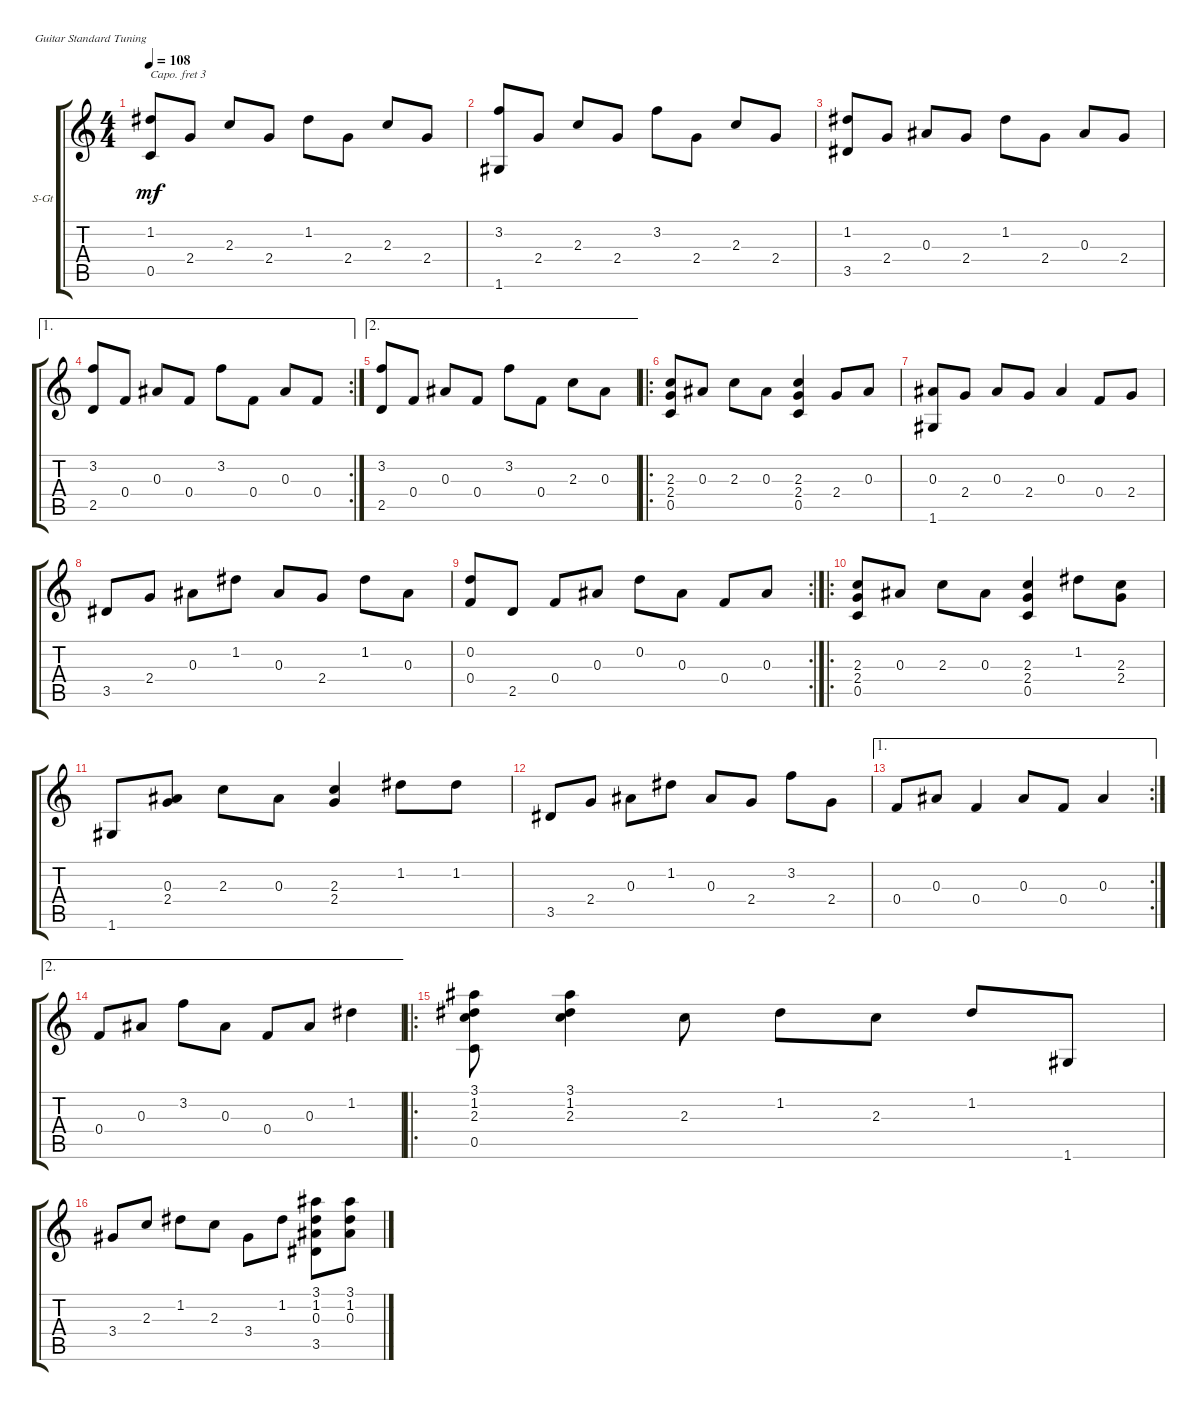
\defaultSystemsLayout 4
\bracketExtendMode groupsimilarinstruments
\firstSystemTrackNameOrientation horizontal
\otherSystemsTrackNameOrientation horizontal
\track ("Steel Guitar" "S-Gt") {instrument acousticguitarsteel}
\staff {score tabs}
\capo 3
\tuning (E4 B3 G3 D3 A2 E2)
\ts (4 4)
\tempo 108
\clef g2
\ks c
(1.2 0.5).8{dy mf instrument acousticguitarsteel} 2.4.8 2.3.8 2.4.8 1.2.8 2.4.8 2.3.8 2.4.8 |
(3.2 1.6).8 2.4.8 2.3.8 2.4.8 3.2.8 2.4.8 2.3.8 2.4.8 |
(1.2 3.5).8 2.4.8 0.3.8 2.4.8 1.2.8 2.4.8 0.3.8 2.4.8 |
\ae 1
\rc 2
(3.2 2.5).8 0.4.8 0.3.8 0.4.8 3.2.8 0.4.8 0.3.8 0.4.8 |
\ae 2
(3.2 2.5).8 0.4.8 0.3.8 0.4.8 3.2.8 0.4.8 2.3.8 0.3.8 |
\ro
(2.3 2.4 0.5).8 0.3.8 2.3.8 0.3.8 (2.3 2.4 0.5).4 2.4.8 0.3.8 |
(0.3 1.6).8 2.4.8 0.3.8 2.4.8 0.3.4 0.4.8 2.4.8 |
3.5.8 2.4.8 0.3.8 1.2.8 0.3.8 2.4.8 1.2.8 0.3.8 |
\rc 2
(0.2 0.4).8 2.5.8 0.4.8 0.3.8 0.2.8 0.3.8 0.4.8 0.3.8 |
\ro
(2.3 2.4 0.5).8 0.3.8 2.3.8 0.3.8 (2.3 2.4 0.5).4 1.2.8 (2.3 2.4).8 |
1.6.8 (0.3 2.4).8 2.3.8 0.3.8 (2.3 2.4).4 1.2.8 1.2.8 |
3.5.8 2.4.8 0.3.8 1.2.8 0.3.8 2.4.8 3.2.8 2.4.8 |
\ae 1
\rc 2
0.4.8 0.3.8 0.4.4 0.3.8 0.4.8 0.3.4 |
\ae 2
0.4.8 0.3.8 3.2.8 0.3.8 0.4.8 0.3.8 1.2.4 |
\ro
(3.1 1.2 2.3 0.5).8 (3.1 1.2 2.3).4 2.3.8 1.2.8 2.3.8 1.2.8 1.6.8 |
3.4.8 2.3.8 1.2.8 2.3.8 3.4.8 1.2.8 (3.1 1.2 0.3 3.5).8 (0.3 1.2 3.1).8
